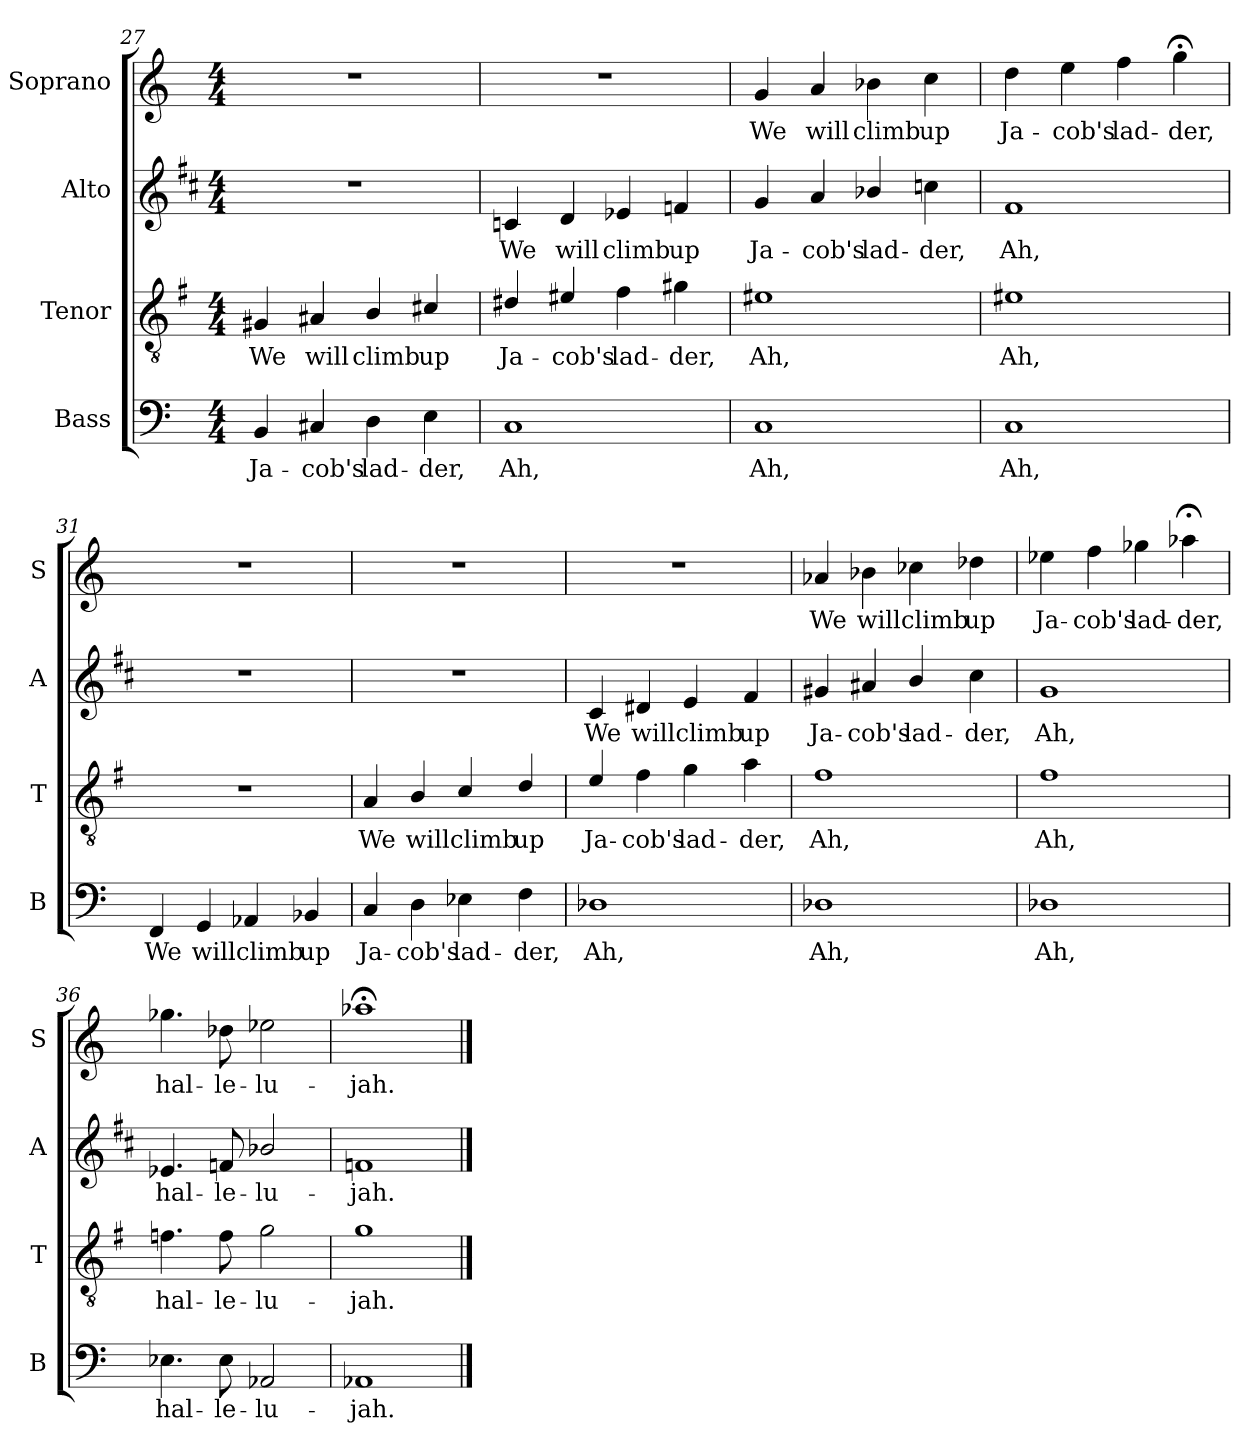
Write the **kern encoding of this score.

**kern	**text	**kern	**text	**kern	**text	**kern	**text
*part4	*part4	*part3	*part3	*part2	*part2	*part1	*part1
*staff4	*staff4	*staff3	*staff3	*staff2	*staff2	*staff1	*staff1
*I"Bass	*	*I"Tenor	*	*I"Alto	*	*I"Soprano	*
*I'B	*	*I'T	*	*I'A	*	*I'S	*
!!LO:PB:g=z
*clefF4	*	*clefGv2	*	*clefG2	*	*clefG2	*
*	*	*ITrd4c7	*	*ITrd1c2	*	*	*
*k[]	*	*k[]	*	*k[]	*	*k[]	*
*C:	*	*C:	*	*C:	*	*C:	*
*M4/4	*	*M4/4	*	*M4/4	*	*M4/4	*
=27	=27	=27	=27	=27	=27	=27	=27
!	!LO:LY:b	!	!LO:LY:b	!	!	!	!
4BB/	Ja-	4C#X/	We	1r	.	1r	.
!	!LO:LY:b	!	!LO:LY:b	!	!	!	!
4C#X/	-cob's	4D#X/	will	.	.	.	.
!	!LO:LY:b	!	!LO:LY:b	!	!	!	!
4D\	lad-	4E/	climb	.	.	.	.
!	!LO:LY:b	!	!LO:LY:b	!	!	!	!
4E\	-der,	4F#X/	up	.	.	.	.
=28	=28	=28	=28	=28	=28	=28	=28
!	!LO:LY:b	!	!LO:LY:b	!	!LO:LY:b	!	!
1C	Ah,	4G#X/	Ja-	4B-X/	We	1r	.
!	!	!	!LO:LY:b	!	!LO:LY:b	!	!
.	.	4A#X/	-cob's	4c/	will	.	.
!	!	!	!LO:LY:b	!	!LO:LY:b	!	!
.	.	4B\	lad-	4d-X/	climb	.	.
!	!	!	!LO:LY:b	!	!LO:LY:b	!	!
.	.	4c#X\	-der,	4e-X/	up	.	.
=29	=29	=29	=29	=29	=29	=29	=29
!	!LO:LY:b	!	!LO:LY:b	!	!LO:LY:b	!	!LO:LY:b
1C	Ah,	1A#X	Ah,	4f/	Ja-	4g/	We
!	!	!	!	!	!LO:LY:b	!	!LO:LY:b
.	.	.	.	4g/	-cob's	4a/	will
!	!	!	!	!	!LO:LY:b	!	!LO:LY:b
.	.	.	.	4a-X/	lad-	4b-X\	climb
!	!	!	!	!	!LO:LY:b	!	!LO:LY:b
.	.	.	.	4b-X\	-der,	4cc\	up
=30	=30	=30	=30	=30	=30	=30	=30
!	!LO:LY:b	!	!LO:LY:b	!	!LO:LY:b	!	!LO:LY:b
1C	Ah,	1A#X	Ah,	1e	Ah,	4dd\	Ja-
!	!	!	!	!	!	!	!LO:LY:b
.	.	.	.	.	.	4ee\	-cob's
!	!	!	!	!	!	!	!LO:LY:b
.	.	.	.	.	.	4ff\	lad-
!	!	!	!	!	!	!	!LO:LY:b
.	.	.	.	.	.	4gg;<\	-der,
=31	=31	=31	=31	=31	=31	=31	=31
!	!LO:LY:b	!	!	!	!	!	!
4FF/	We	1r	.	1r	.	1r	.
!	!LO:LY:b	!	!	!	!	!	!
4GG/	will	.	.	.	.	.	.
!	!LO:LY:b	!	!	!	!	!	!
4AA-X/	climb	.	.	.	.	.	.
!	!LO:LY:b	!	!	!	!	!	!
4BB-X/	up	.	.	.	.	.	.
!!LO:LB:g=z
=32	=32	=32	=32	=32	=32	=32	=32
!	!LO:LY:b	!	!LO:LY:b	!	!	!	!
4C/	Ja-	4D/	We	1r	.	1r	.
!	!LO:LY:b	!	!LO:LY:b	!	!	!	!
4D\	-cob's	4E/	will	.	.	.	.
!	!LO:LY:b	!	!LO:LY:b	!	!	!	!
4E-X\	lad-	4F/	climb	.	.	.	.
!	!LO:LY:b	!	!LO:LY:b	!	!	!	!
4F\	-der,	4G/	up	.	.	.	.
=33	=33	=33	=33	=33	=33	=33	=33
!	!LO:LY:b	!	!LO:LY:b	!	!LO:LY:b	!	!
1D-X	Ah,	4A/	Ja-	4B/	We	1r	.
!	!	!	!LO:LY:b	!	!LO:LY:b	!	!
.	.	4B\	-cob's	4c#X/	will	.	.
!	!	!	!LO:LY:b	!	!LO:LY:b	!	!
.	.	4c\	lad-	4d/	climb	.	.
!	!	!	!LO:LY:b	!	!LO:LY:b	!	!
.	.	4d\	-der,	4e/	up	.	.
=34	=34	=34	=34	=34	=34	=34	=34
!	!LO:LY:b	!	!LO:LY:b	!	!LO:LY:b	!	!LO:LY:b
1D-X	Ah,	1B	Ah,	4f#X/	Ja-	4a-X/	We
!	!	!	!	!	!LO:LY:b	!	!LO:LY:b
.	.	.	.	4g#X/	-cob's	4b-X\	will
!	!	!	!	!	!LO:LY:b	!	!LO:LY:b
.	.	.	.	4a/	lad-	4cc-X\	climb
!	!	!	!	!	!LO:LY:b	!	!LO:LY:b
.	.	.	.	4b\	-der,	4dd-X\	up
=35	=35	=35	=35	=35	=35	=35	=35
!	!LO:LY:b	!	!LO:LY:b	!	!LO:LY:b	!	!LO:LY:b
1D-X	Ah,	1B	Ah,	1f	Ah,	4ee-X\	Ja-
!	!	!	!	!	!	!	!LO:LY:b
.	.	.	.	.	.	4ff\	-cob's
!	!	!	!	!	!	!	!LO:LY:b
.	.	.	.	.	.	4gg-X\	lad-
!	!	!	!	!	!	!	!LO:LY:b
.	.	.	.	.	.	4aa-X;<\	-der,
=36	=36	=36	=36	=36	=36	=36	=36
!	!LO:LY:b	!	!LO:LY:b	!	!LO:LY:b	!	!LO:LY:b
4.E-X\	hal-	4.B-X\	hal-	4.d-X/	hal-	4.gg-X\	hal-
!	!LO:LY:b	!	!LO:LY:b	!	!LO:LY:b	!	!LO:LY:b
8E-\	-le-	8B-\	-le-	8e-X/	-le-	8dd-X\	-le-
!	!LO:LY:b	!	!LO:LY:b	!	!LO:LY:b	!	!LO:LY:b
2AA-X/	-lu-	2c\	-lu-	2a-X/	-lu-	2ee-X\	-lu-
=37	=37	=37	=37	=37	=37	=37	=37
!	!LO:LY:b	!	!LO:LY:b	!	!LO:LY:b	!	!LO:LY:b
1AA-X	-jah.	1c	-jah.	1e-X	-jah.	1aa-X;<	-jah.
==	==	==	==	==	==	==	==
*-	*-	*-	*-	*-	*-	*-	*-
